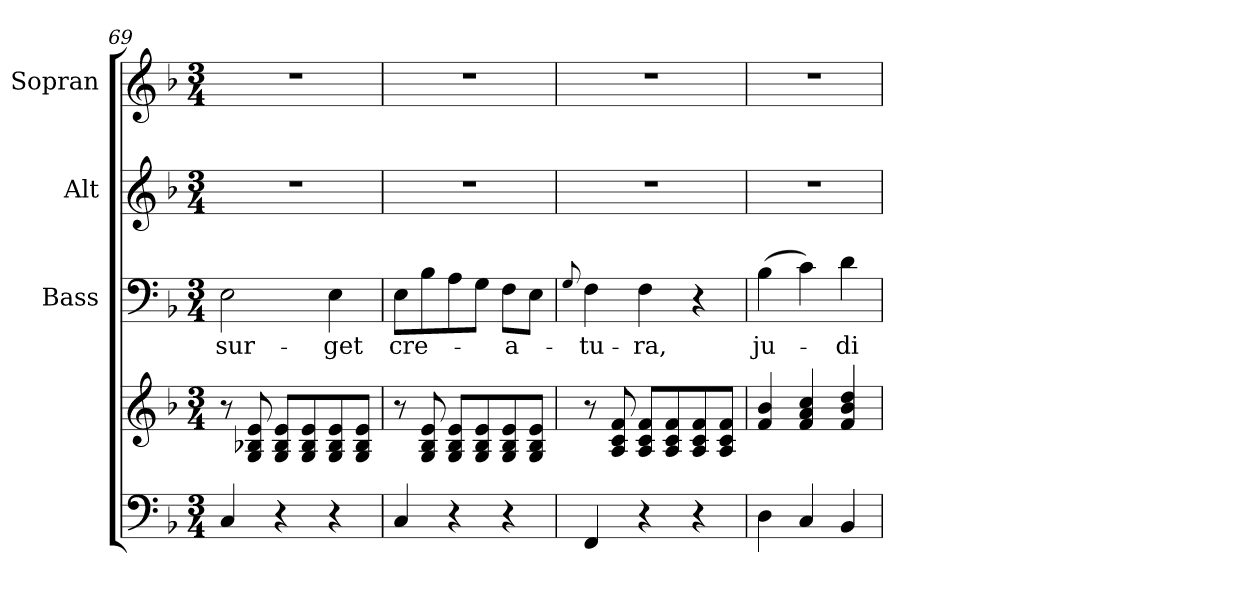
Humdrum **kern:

**kern	**kern	**kern	**text	**kern	**kern
*part4	*part4	*part3	*part3	*part2	*part1
*staff5	*staff4	*staff3	*staff3	*staff2	*staff1
*	*	*I"Bass	*	*I"Alt	*I"Sopran
*	*	*I'B.	*	*I'A.	*I'S.
*clefF4	*clefG2	*clefF4	*	*clefG2	*clefG2
*k[b-]	*k[b-]	*k[b-]	*	*k[b-]	*k[b-]
*F:	*F:	*F:	*	*F:	*F:
*M3/4	*M3/4	*M3/4	*	*M3/4	*M3/4
=69	=69	=69	=69	=69	=69
!	!	!	!LO:LY:b	!	!
4C/	8r	2E\	-sur-	2.r	2.r
.	8G/ 8B-X/ 8e/	.	.	.	.
4r	8G/ 8B-/ 8e/L	.	.	.	.
.	8G/ 8B-/ 8e/	.	.	.	.
!	!	!	!LO:LY:b	!	!
4r	8G/ 8B-/ 8e/	4E\	-get	.	.
.	8G/ 8B-/ 8e/J	.	.	.	.
=70	=70	=70	=70	=70	=70
!	!	!	!LO:LY:b	!	!
4C/	8r	8E\L	cre-	2.r	2.r
.	8G/ 8B-/ 8e/	8B-\	.	.	.
4r	8G/ 8B-/ 8e/L	8A\	.	.	.
.	8G/ 8B-/ 8e/	8G\J	.	.	.
!	!	!	!LO:LY:b	!	!
4r	8G/ 8B-/ 8e/	8F\L	-a-	.	.
.	8G/ 8B-/ 8e/J	8E\J	.	.	.
!!LO:LB:g=z
=71	=71	=71	=71	=71	=71
.	.	8qqG/	.	.	.
!	!	!	!LO:LY:b	!	!
4FF/	8r	4F\	-tu-	2.r	2.r
.	8A/ 8c/ 8f/	.	.	.	.
!	!	!	!LO:LY:b	!	!
4r	8A/ 8c/ 8f/L	4F\	-ra,	.	.
.	8A/ 8c/ 8f/	.	.	.	.
4r	8A/ 8c/ 8f/	4r	.	.	.
.	8A/ 8c/ 8f/J	.	.	.	.
=72	=72	=72	=72	=72	=72
!	!	!	!LO:LY:b	!	!
4D\	4f/ 4b-/	(>4B-\	ju-	2.r	2.r
4C/	4f/ 4a/ 4cc/	4c\)	.	.	.
!	!	!	!LO:LY:b	!	!
4BB-/	4f/ 4b-/ 4dd/	4d\	-di-	.	.
=	=	=	=	=	=
*-	*-	*-	*-	*-	*-
